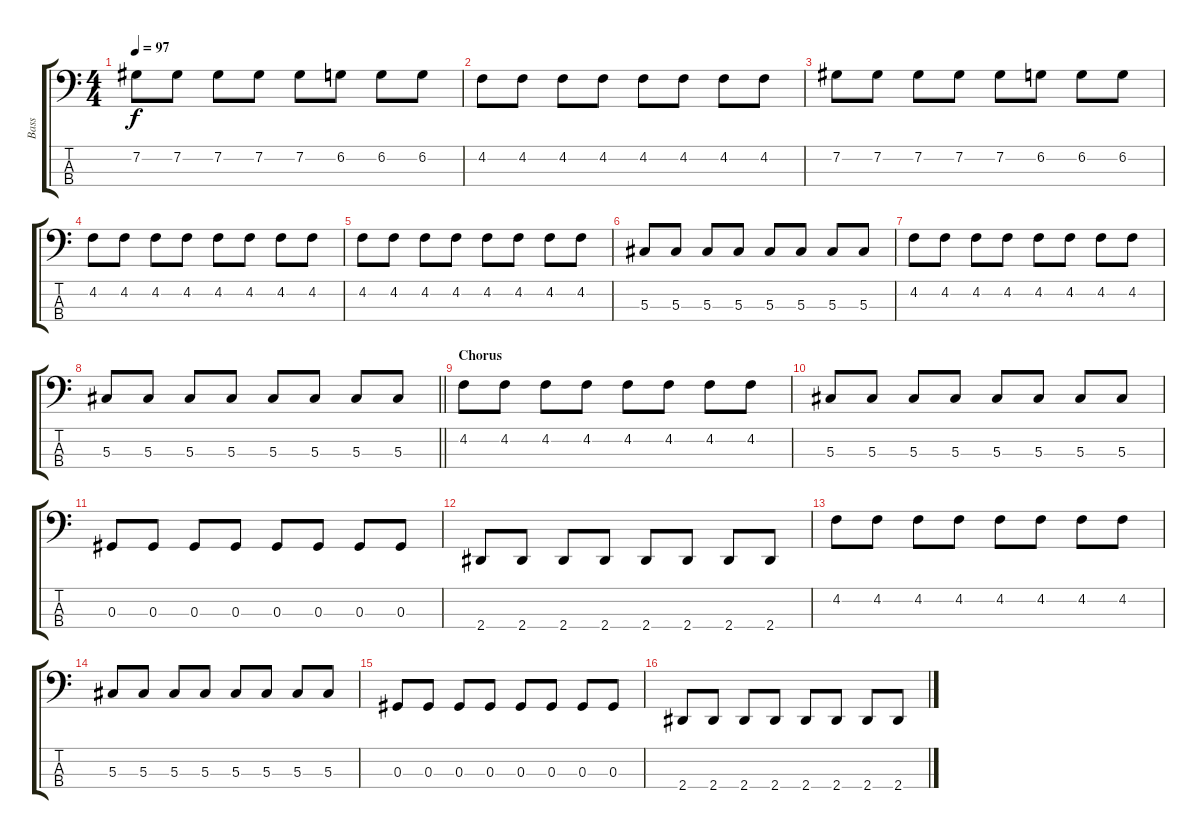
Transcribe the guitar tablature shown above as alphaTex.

\track ("Bass" "Bass") {instrument electricbasspick}
\staff {score tabs}
\tuning (Gb2 Db2 Ab1 Db1) {hide}
\ts (4 4)
\tempo 97
\clef f4
\ks c
7.2.8{dy f} 7.2.8 7.2.8 7.2.8 7.2.8 6.2.8 6.2.8 6.2.8 |
4.2.8 4.2.8 4.2.8 4.2.8 4.2.8 4.2.8 4.2.8 4.2.8 |
7.2.8 7.2.8 7.2.8 7.2.8 7.2.8 6.2.8 6.2.8 6.2.8 |
4.2.8 4.2.8 4.2.8 4.2.8 4.2.8 4.2.8 4.2.8 4.2.8 |
4.2.8 4.2.8 4.2.8 4.2.8 4.2.8 4.2.8 4.2.8 4.2.8 |
5.3.8 5.3.8 5.3.8 5.3.8 5.3.8 5.3.8 5.3.8 5.3.8 |
4.2.8 4.2.8 4.2.8 4.2.8 4.2.8 4.2.8 4.2.8 4.2.8 |
\barLineRight lightlight
5.3.8 5.3.8 5.3.8 5.3.8 5.3.8 5.3.8 5.3.8 5.3.8 |
\section ("" "Chorus")
4.2.8 4.2.8 4.2.8 4.2.8 4.2.8 4.2.8 4.2.8 4.2.8 |
5.3.8 5.3.8 5.3.8 5.3.8 5.3.8 5.3.8 5.3.8 5.3.8 |
0.3.8 0.3.8 0.3.8 0.3.8 0.3.8 0.3.8 0.3.8 0.3.8 |
2.4.8 2.4.8 2.4.8 2.4.8 2.4.8 2.4.8 2.4.8 2.4.8 |
4.2.8 4.2.8 4.2.8 4.2.8 4.2.8 4.2.8 4.2.8 4.2.8 |
5.3.8 5.3.8 5.3.8 5.3.8 5.3.8 5.3.8 5.3.8 5.3.8 |
0.3.8 0.3.8 0.3.8 0.3.8 0.3.8 0.3.8 0.3.8 0.3.8 |
2.4.8 2.4.8 2.4.8 2.4.8 2.4.8 2.4.8 2.4.8 2.4.8
